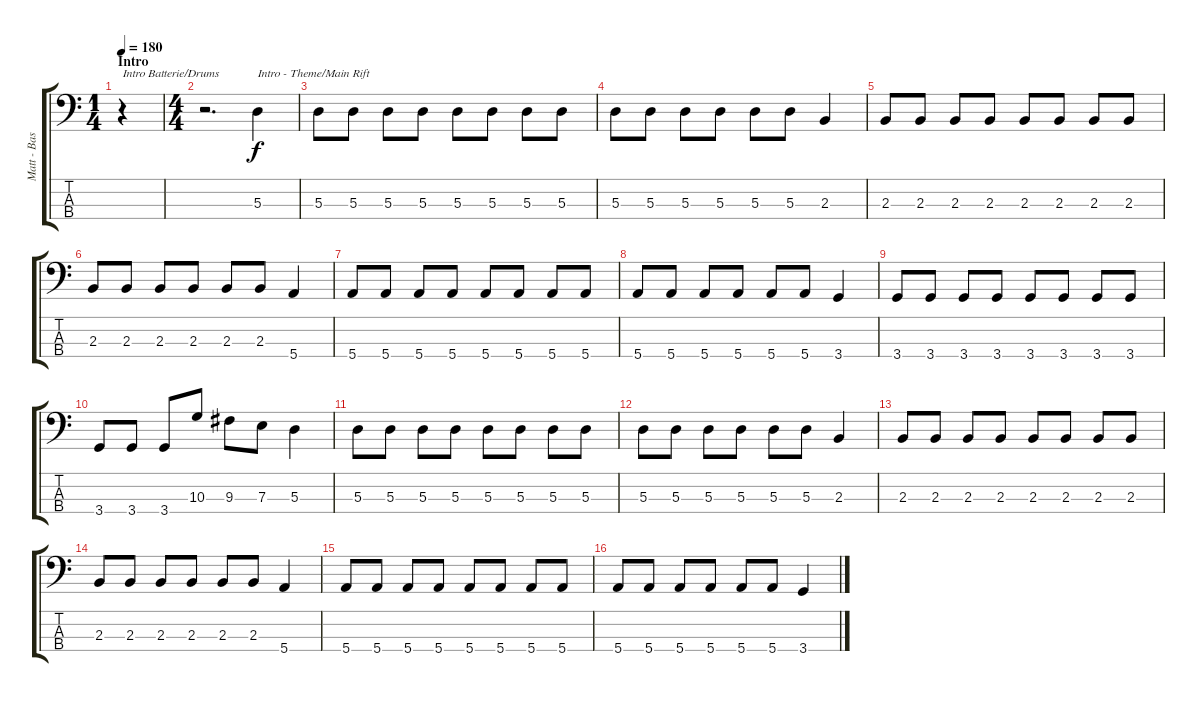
\track ("Matt - Basse/Bass" "Matt - Bas") {instrument electricbassfinger}
\staff {score tabs}
\tuning (G2 D2 A1 E1) {hide}
\ts (1 4)
\section ("" "Intro")
\tempo 180
\clef f4
\ks c
r.4{txt "Intro Batterie/Drums" dy f instrument electricbassfinger} |
\ts (4 4)
r.2{d} 5.3.4{txt "Intro - Theme/Main Rift"} |
5.3.8 5.3.8 5.3.8 5.3.8 5.3.8 5.3.8 5.3.8 5.3.8 |
5.3.8 5.3.8 5.3.8 5.3.8 5.3.8 5.3.8 2.3.4 |
2.3.8 2.3.8 2.3.8 2.3.8 2.3.8 2.3.8 2.3.8 2.3.8 |
2.3.8 2.3.8 2.3.8 2.3.8 2.3.8 2.3.8 5.4.4 |
5.4.8 5.4.8 5.4.8 5.4.8 5.4.8 5.4.8 5.4.8 5.4.8 |
5.4.8 5.4.8 5.4.8 5.4.8 5.4.8 5.4.8 3.4.4 |
3.4.8 3.4.8 3.4.8 3.4.8 3.4.8 3.4.8 3.4.8 3.4.8 |
3.4.8 3.4.8 3.4.8 10.3.8 9.3.8 7.3.8 5.3.4 |
5.3.8 5.3.8 5.3.8 5.3.8 5.3.8 5.3.8 5.3.8 5.3.8 |
5.3.8 5.3.8 5.3.8 5.3.8 5.3.8 5.3.8 2.3.4 |
2.3.8 2.3.8 2.3.8 2.3.8 2.3.8 2.3.8 2.3.8 2.3.8 |
2.3.8 2.3.8 2.3.8 2.3.8 2.3.8 2.3.8 5.4.4 |
5.4.8 5.4.8 5.4.8 5.4.8 5.4.8 5.4.8 5.4.8 5.4.8 |
5.4.8 5.4.8 5.4.8 5.4.8 5.4.8 5.4.8 3.4.4
